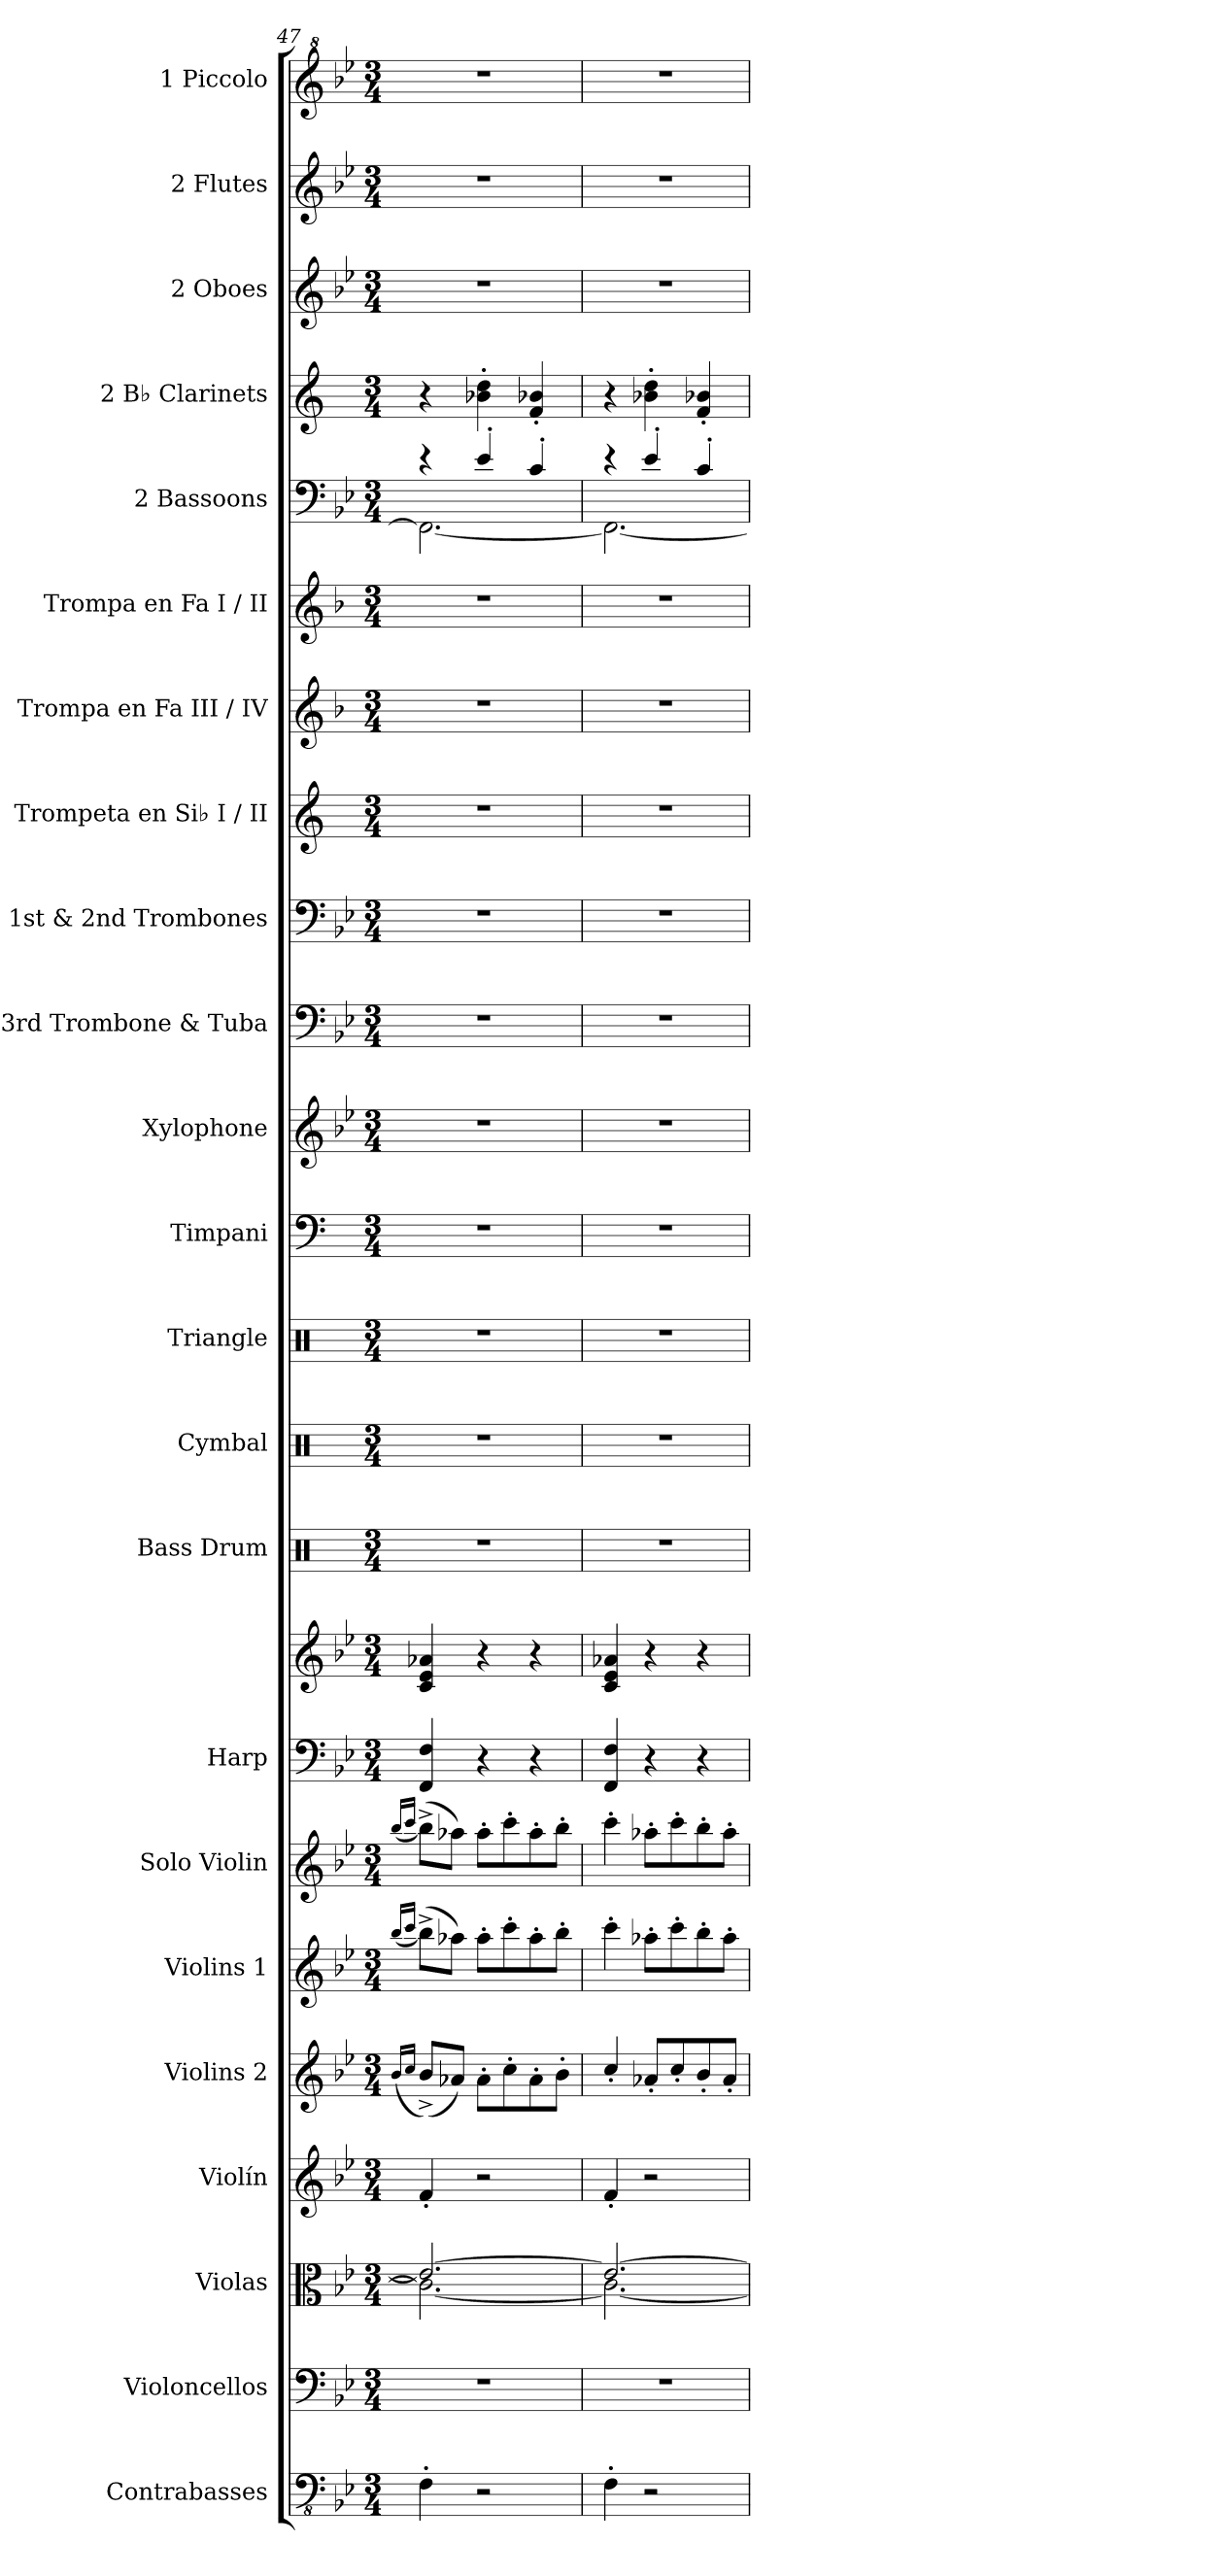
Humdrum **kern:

**kern	**kern	**kern	**kern	**kern	**kern	**kern	**kern	**kern	**kern	**kern	**kern	**kern	**kern	**kern	**kern	**kern	**kern	**kern	**kern	**kern	**kern	**kern	**kern
*part23	*part22	*part21	*part20	*part19	*part18	*part17	*part16	*part16	*part15	*part14	*part13	*part12	*part11	*part10	*part9	*part8	*part7	*part6	*part5	*part4	*part3	*part2	*part1
*staff24	*staff23	*staff22	*staff21	*staff20	*staff19	*staff18	*staff17	*staff16	*staff15	*staff14	*staff13	*staff12	*staff11	*staff10	*staff9	*staff8	*staff7	*staff6	*staff5	*staff4	*staff3	*staff2	*staff1
*I"Contrabasses	*I"Violoncellos	*I"Violas	*I"Violín	*I"Violins 2	*I"Violins 1	*I"Solo Violin	*I"Harp	*	*I"Bass Drum	*I"Cymbal	*I"Triangle	*I"Timpani	*I"Xylophone	*I"3rd Trombone     &amp; Tuba	*I"1st &amp; 2nd Trombones	*I"Trompeta en Si♭  I / II	*I"Trompa en Fa   III / IV	*I"Trompa en Fa I / II	*I"2 Bassoons	*I"2 B♭ Clarinets	*I"2 Oboes	*I"2 Flutes	*I"1 Piccolo
*I'Cbs.	*I'Vlcs.	*I'Vlas.	*I'Vln.	*I'Vlns. 2	*I'Vlns. 1	*I'S. Vln.	*I'Hrp.	*	*I'B. Dr.	*I'Cym.	*I'Trgl.	*I'Timp.	*I'Xyl.	*I'3rd Trb. &amp; Tba.	*I'1st &amp; 2nd    Trbs.	*I'Tpt. Si♭  I / II	*I'Trmp. Fa   III / IV	*I'Trmp. Fa I / II	*I'2 Bsns.	*I'2 B♭ Cls.	*I'2 Obs.	*I'2 Fls.	*I'1 Picc.
*clefFv4	*clefF4	*clefC3	*clefG2	*clefG2	*clefG2	*clefG2	*clefF4	*clefG2	*clefX	*clefX	*clefX	*clefF4	*clefG2	*clefF4	*clefF4	*clefG2	*clefG2	*clefG2	*clefF4	*clefG2	*clefG2	*clefG2	*clefG^2
*	*	*	*	*	*	*	*	*	*	*	*	*	*ITrd-7c-12	*	*	*ITrd1c2	*ITrd4c7	*ITrd4c7	*	*ITrd1c2	*	*	*ITrd-7c-12
*k[b-e-]	*k[b-e-]	*k[b-e-]	*k[b-e-]	*k[b-e-]	*k[b-e-]	*k[b-e-]	*k[b-e-]	*k[b-e-]	*k[]	*k[]	*k[]	*k[]	*k[b-e-]	*k[b-e-]	*k[b-e-]	*k[b-e-]	*k[b-e-]	*k[b-e-]	*k[b-e-]	*k[b-e-]	*k[b-e-]	*k[b-e-]	*k[b-e-]
*M3/4	*M3/4	*M3/4	*M3/4	*M3/4	*M3/4	*M3/4	*M3/4	*M3/4	*M3/4	*M3/4	*M3/4	*M3/4	*M3/4	*M3/4	*M3/4	*M3/4	*M3/4	*M3/4	*M3/4	*M3/4	*M3/4	*M3/4	*M3/4
=47	=47	=47	=47	=47	=47	=47	=47	=47	=47	=47	=47	=47	=47	=47	=47	=47	=47	=47	=47	=47	=47	=47	=47
.	.	.	.	(<16qb-/LL	(<16qbb-/LL	(<16qbb-/LL	.	.	.	.	.	.	.	.	.	.	.	.	.	.	.	.	.
.	.	.	.	16qcc/JJ	16qccc/JJ	16qccc/JJ	.	.	.	.	.	.	.	.	.	.	.	.	.	.	.	.	.
*	*	*^	*	*	*	*	*	*	*	*	*	*	*	*	*	*	*	*	*^	*	*	*	*
4FF'\	2.r	2.e-/_	2.c\_	4f'/	(<8b-^/L)	(>8bb-^\L)	(>8bb-^\L)	4FF/ 4F/	4c/ 4e-/ 4a-X/	2.r	2.r	2.r	2.r	2.r	2.r	2.r	2.r	2.r	2.r	4r	2.FF\_	4r	2.r	2.r	2.r
.	.	.	.	.	8a-X/J)	8aa-X\J)	8aa-X\J)	.	.	.	.	.	.	.	.	.	.	.	.	.	.	.	.	.	.
2r	.	.	.	2r	8a-'\L	8aa-'\L	8aa-'\L	4r	4r	.	.	.	.	.	.	.	.	.	.	4e-'/	.	4a-X\' 4cc\'	.	.	.
.	.	.	.	.	8cc'\	8ccc'\	8ccc'\	.	.	.	.	.	.	.	.	.	.	.	.	.	.	.	.	.	.
.	.	.	.	.	8a-'\	8aa-'\	8aa-'\	4r	4r	.	.	.	.	.	.	.	.	.	.	4c'/	.	4e-/' 4a-X/'	.	.	.
.	.	.	.	.	8b-'\J	8bb-'\J	8bb-'\J	.	.	.	.	.	.	.	.	.	.	.	.	.	.	.	.	.	.
=48	=48	=48	=48	=48	=48	=48	=48	=48	=48	=48	=48	=48	=48	=48	=48	=48	=48	=48	=48	=48	=48	=48	=48	=48	=48
4FF'\	2.r	2.e-/_	2.c\_	4f'/	4cc'/	4ccc'\	4ccc'\	4FF/ 4F/	4c/ 4e-/ 4a-X/	2.r	2.r	2.r	2.r	2.r	2.r	2.r	2.r	2.r	2.r	4r	2.FF\_	4r	2.r	2.r	2.r
2r	.	.	.	2r	8a-X'/L	8aa-X'\L	8aa-X'\L	4r	4r	.	.	.	.	.	.	.	.	.	.	4e-'/	.	4a-X\' 4cc\'	.	.	.
.	.	.	.	.	8cc'/	8ccc'\	8ccc'\	.	.	.	.	.	.	.	.	.	.	.	.	.	.	.	.	.	.
.	.	.	.	.	8b-'/	8bb-'\	8bb-'\	4r	4r	.	.	.	.	.	.	.	.	.	.	4c'/	.	4e-/' 4a-X/'	.	.	.
.	.	.	.	.	8a-'/J	8aa-'\J	8aa-'\J	.	.	.	.	.	.	.	.	.	.	.	.	.	.	.	.	.	.
*	*	*v	*v	*	*	*	*	*	*	*	*	*	*	*	*	*	*	*	*	*v	*v	*	*	*	*
=	=	=	=	=	=	=	=	=	=	=	=	=	=	=	=	=	=	=	=	=	=	=	=
*-	*-	*-	*-	*-	*-	*-	*-	*-	*-	*-	*-	*-	*-	*-	*-	*-	*-	*-	*-	*-	*-	*-	*-
